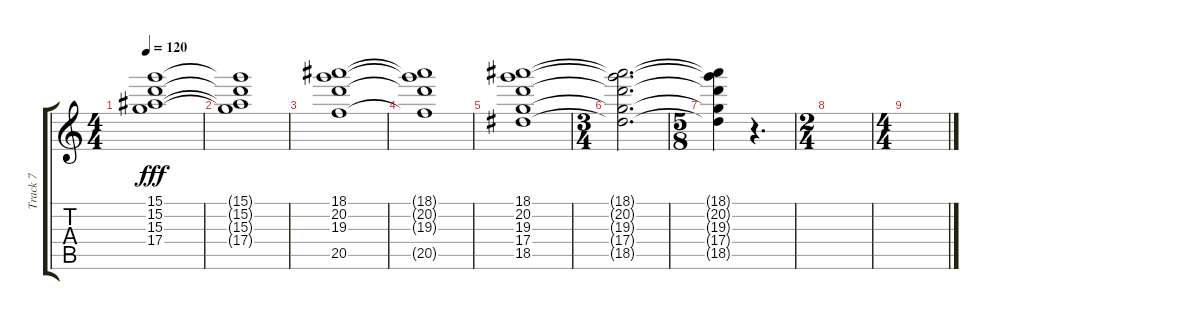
\track ("Track 7" "Track 7") {instrument acousticguitarsteel}
\staff {score tabs}
\tuning (E4 B3 G3 D3 A2 E2) {hide}
\ts (4 4)
\tempo 120
\clef g2
\ks c
(15.1 15.2 15.3 17.4).1{dy fff} |
(15.1{t} 15.2{t} 15.3{t} 17.4{t}).1 |
(18.1 20.2 19.3 20.5).1 |
(18.1{t} 20.2{t} 19.3{t} 20.5{t}).1 |
(18.1 20.2 19.3 17.4 18.5).1 |
\ts (3 4)
(18.1{t} 20.2{t} 19.3{t} 17.4{t} 18.5{t}).2{d} |
\ts (5 8)
(18.1{t} 20.2{t} 19.3{t} 17.4{t} 18.5{t}).4 r.4{d} |
\ts (2 4)
|
\ts (4 4)
